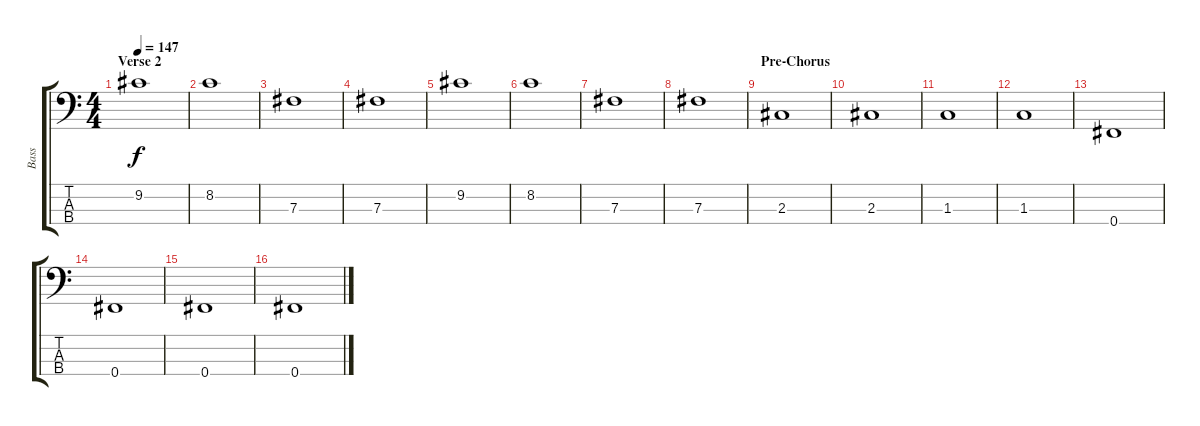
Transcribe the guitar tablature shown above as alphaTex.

\track ("Bass" "Bass") {instrument electricbassfinger}
\staff {score tabs}
\tuning (A2 E2 B1 Gb1) {hide}
\ts (4 4)
\section ("" "Verse 2")
\tempo 147
\clef f4
\ks c
9.2.1{dy f} |
8.2.1 |
7.3.1 |
7.3.1 |
9.2.1 |
8.2.1 |
7.3.1 |
7.3.1 |
\section ("" "Pre-Chorus")
2.3.1 |
2.3.1 |
1.3.1 |
1.3.1 |
0.4.1 |
0.4.1 |
0.4.1 |
0.4.1
